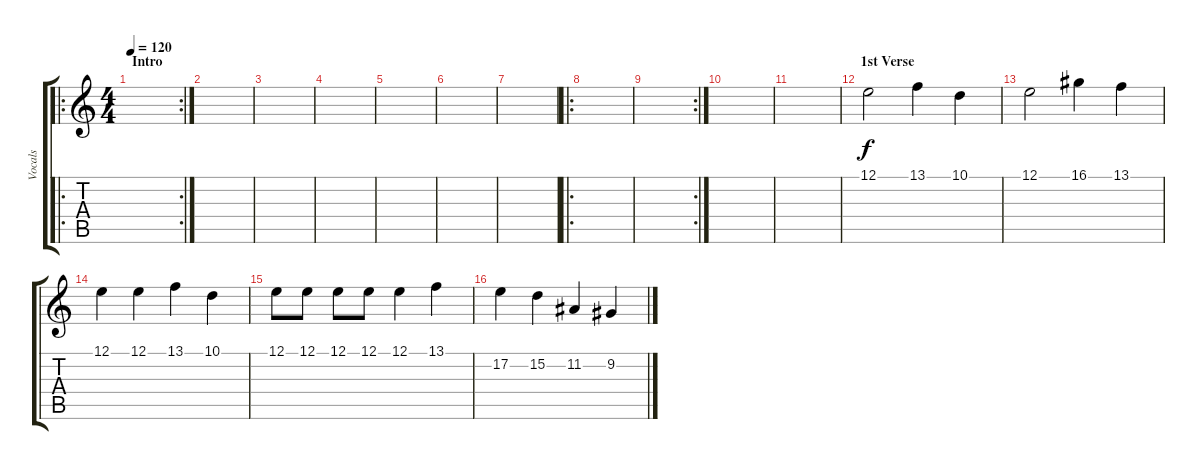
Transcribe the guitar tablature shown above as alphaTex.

\track ("Vocals" "Vocals") {instrument orchestrahit}
\staff {score tabs}
\tuning (E4 B3 G3 D3 A2 E2) {hide}
\ro
\rc 2
\ts (4 4)
\section ("" "Intro")
\tempo 120
\clef g2
\ks c
|
|
|
|
|
|
|
\ro
|
\rc 2
|
|
|
\section ("" "1st Verse")
12.1.2 13.1.4 10.1.4 |
12.1.2 16.1.4 13.1.4 |
12.1.4 12.1.4 13.1.4 10.1.4 |
12.1.8 12.1.8 12.1.8 12.1.8 12.1.4 13.1.4 |
17.2.4 15.2.4 11.2.4 9.2.4
